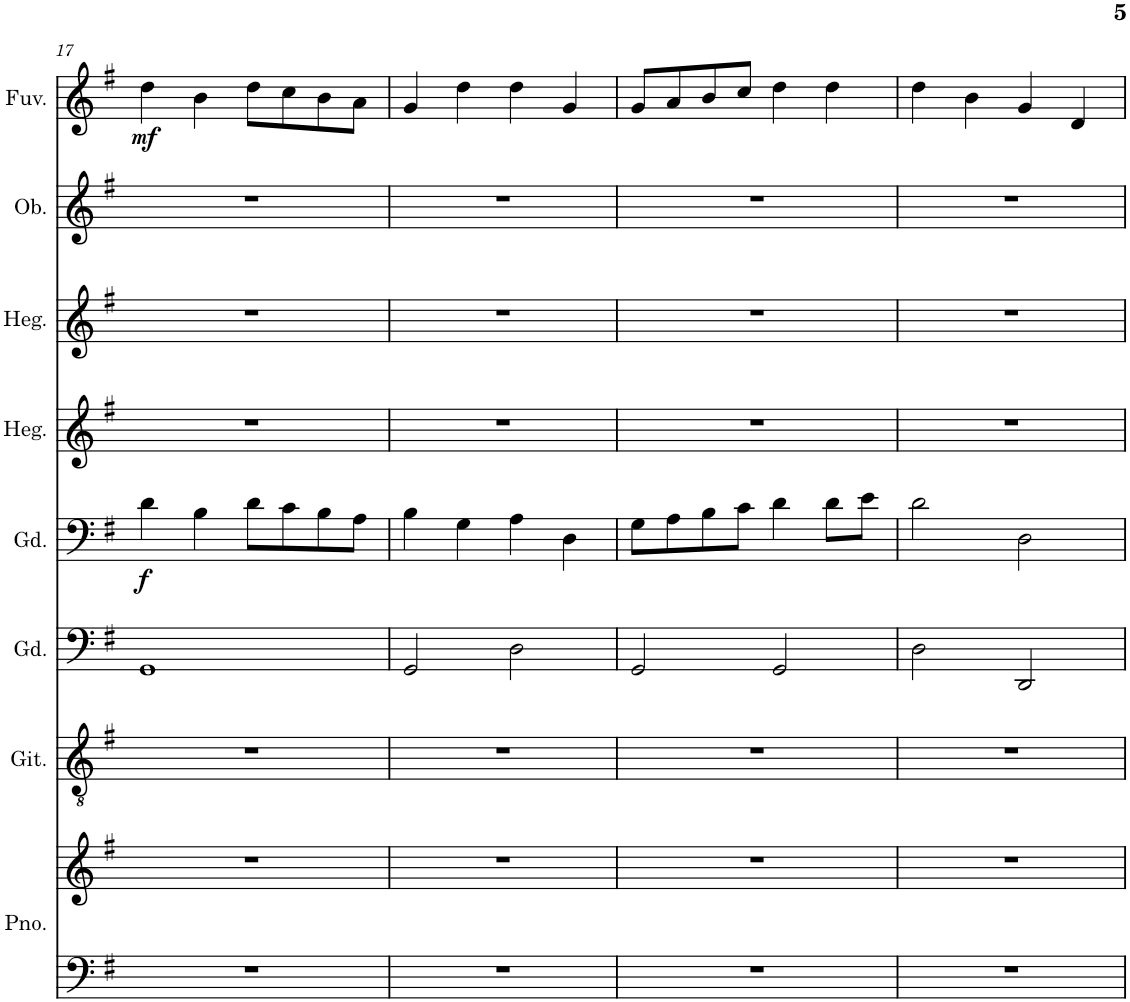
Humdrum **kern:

**kern	**kern	**kern	**kern	**kern	**dynam	**kern	**kern	**kern	**kern	**dynam
*part8	*part8	*part7	*part6	*part5	*part5	*part4	*part3	*part2	*part1	*part1
*staff9	*staff8	*staff7	*staff6	*staff5	*staff5	*staff4	*staff3	*staff2	*staff1	*staff1
*I"Piano	*	*I"Klasszikus gitár	*I"Gordonka	*I"Gordonka	*	*I"Hegedű	*I"Hegedű	*I"Oboa	*I"Fuvola	*
*I'Pno.	*	*I'Git.	*I'Gd.	*I'Gd.	*	*I'Heg.	*I'Heg.	*I'Ob.	*I'Fuv.	*
!!LO:PB:g=z
*clefF4	*clefG2	*clefGv2	*clefF4	*clefF4	*	*clefG2	*clefG2	*clefG2	*clefG2	*
*k[f#]	*k[f#]	*k[f#]	*k[f#]	*k[f#]	*	*k[f#]	*k[f#]	*k[f#]	*k[f#]	*
*M4/4	*M4/4	*M4/4	*M4/4	*M4/4	*	*M4/4	*M4/4	*M4/4	*M4/4	*
=17	=17	=17	=17	=17	=17	=17	=17	=17	=17	=17
!	!	!	!	!	!LO:DY:b	!	!	!	!	!LO:DY:b
1r	1r	1r	1GG	4d\	f	1r	1r	1r	4dd\	mf
.	.	.	.	4B\	.	.	.	.	4b\	.
.	.	.	.	8d\L	.	.	.	.	8dd\L	.
.	.	.	.	8c\	.	.	.	.	8cc\	.
.	.	.	.	8B\	.	.	.	.	8b\	.
.	.	.	.	8A\J	.	.	.	.	8a\J	.
=18	=18	=18	=18	=18	=18	=18	=18	=18	=18	=18
1r	1r	1r	2GG/	4B\	.	1r	1r	1r	4g/	.
.	.	.	.	4G\	.	.	.	.	4dd\	.
.	.	.	2D\	4A\	.	.	.	.	4dd\	.
.	.	.	.	4D\	.	.	.	.	4g/	.
=19	=19	=19	=19	=19	=19	=19	=19	=19	=19	=19
1r	1r	1r	2GG/	8G\L	.	1r	1r	1r	8g/L	.
.	.	.	.	8A\	.	.	.	.	8a/	.
.	.	.	.	8B\	.	.	.	.	8b/	.
.	.	.	.	8c\J	.	.	.	.	8cc/J	.
.	.	.	2GG/	4d\	.	.	.	.	4dd\	.
.	.	.	.	8d\L	.	.	.	.	4dd\	.
.	.	.	.	8e\J	.	.	.	.	.	.
=20	=20	=20	=20	=20	=20	=20	=20	=20	=20	=20
1r	1r	1r	2D\	2d\	.	1r	1r	1r	4dd\	.
.	.	.	.	.	.	.	.	.	4b\	.
.	.	.	2DD/	2D\	.	.	.	.	4g/	.
.	.	.	.	.	.	.	.	.	4d/	.
=	=	=	=	=	=	=	=	=	=	=
*-	*-	*-	*-	*-	*-	*-	*-	*-	*-	*-
